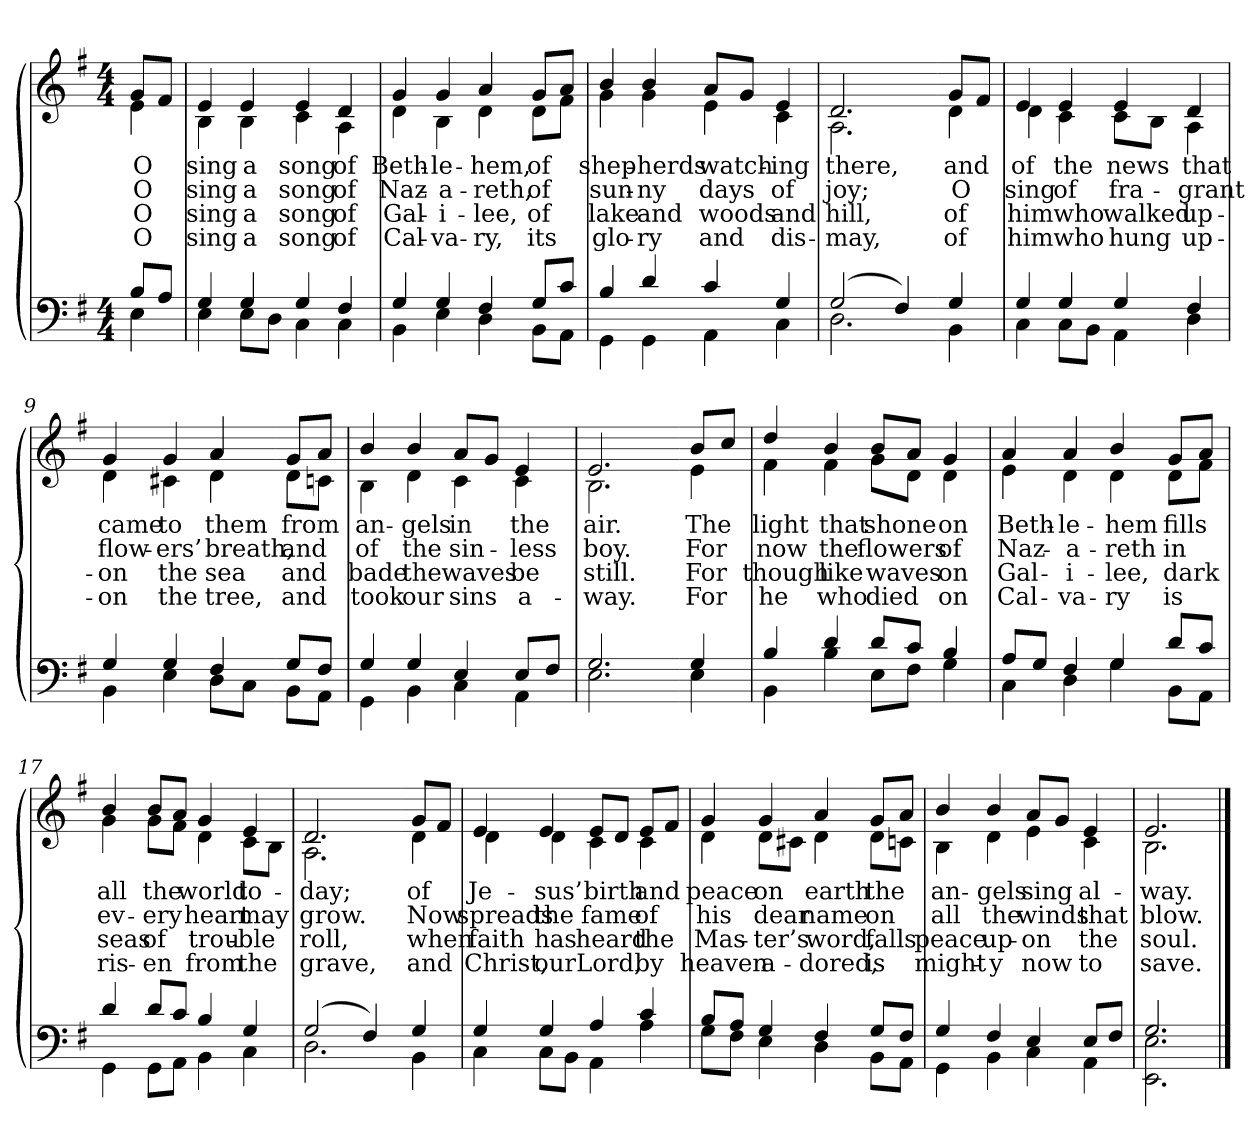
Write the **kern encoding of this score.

**kern	**kern	**text	**text	**text	**text
*part2	*part1	*part1	*part1	*part1	*part1
*staff2	*staff1	*staff1	*staff1	*staff1	*staff1
*clefF4	*clefG2	*	*	*	*
*k[f#]	*k[f#]	*	*	*	*
*M4/4	*M4/4	*	*	*	*
=1	=1	=1	=1	=1	=1
*^	*	*	*	*	*
!	!	!LO:TX:b:i:t=Verse	!	!	!	!
!	!	!	!LO:LY:b	!LO:LY:b	!LO:LY:b	!LO:LY:b
*	*	*^	*	*	*	*
8B/L	4E\	8g/L	4e\	O	O	O	O
8A/J	.	8f#/J	.	.	.	.	.
=2	=2	=2	=2	=2	=2	=2	=2
!	!	!	!	!LO:LY:b	!LO:LY:b	!LO:LY:b	!LO:LY:b
4G/	4E\	4e/	4B\	sing	sing	sing	sing
!	!	!	!	!LO:LY:b	!LO:LY:b	!LO:LY:b	!LO:LY:b
4G/	8E\L	4e/	4B\	a	a	a	a
.	8D\J	.	.	.	.	.	.
!	!	!	!	!LO:LY:b	!LO:LY:b	!LO:LY:b	!LO:LY:b
4G/	4C\	4e/	4c\	song	song	song	song
!	!	!	!	!LO:LY:b	!LO:LY:b	!LO:LY:b	!LO:LY:b
4F#/	4C\	4d/	4A\	of	of	of	of
=3	=3	=3	=3	=3	=3	=3	=3
!	!	!	!	!LO:LY:b	!LO:LY:b	!LO:LY:b	!LO:LY:b
4G/	4BB\	4g/	4d\	Beth-	Naz-	Gal-	Cal-
!	!	!	!	!LO:LY:b	!LO:LY:b	!LO:LY:b	!LO:LY:b
4G/	4E\	4g/	4B\	-le-	-a-	-i-	-va-
!	!	!	!	!LO:LY:b	!LO:LY:b	!LO:LY:b	!LO:LY:b
4F#/	4D\	4a/	4d\	-hem,	-reth,	-lee,	-ry,
!!LO:LB:g=z	!!
=4-	=4-	=4-	=4-	=4-	=4-	=4-	=4-
!	!	!	!	!LO:LY:b	!LO:LY:b	!LO:LY:b	!LO:LY:b
8G/L	8BB\L	8g/L	8d\L	of	of	of	its
8c/J	8AA\J	8a/J	8f#\J	.	.	.	.
=5	=5	=5	=5	=5	=5	=5	=5
!	!	!	!	!LO:LY:b	!LO:LY:b	!LO:LY:b	!LO:LY:b
4B/	4GG\	4b/	4g\	shep-	sun-	lake	glo-
!	!	!	!	!LO:LY:b	!LO:LY:b	!LO:LY:b	!LO:LY:b
4d/	4GG\	4b/	4g\	-herds	-ny	and	-ry
!	!	!	!	!LO:LY:b	!LO:LY:b	!LO:LY:b	!LO:LY:b
4c/	4AA\	8a/L	4e\	watch-	days	woods	and
.	.	8g/J	.	.	.	.	.
!	!	!	!	!LO:LY:b	!LO:LY:b	!LO:LY:b	!LO:LY:b
4G/	4C\	4e/	4c\	-ing	of	and	dis-
=6	=6	=6	=6	=6	=6	=6	=6
!	!	!	!	!LO:LY:b	!LO:LY:b	!LO:LY:b	!LO:LY:b
(>2G/	2.D\	2.d/	2.A\	there,	joy;	hill,	-may,
4F#/)	.	.	.	.	.	.	.
!!LO:LB:g=z	!!
=7-	=7-	=7-	=7-	=7-	=7-	=7-	=7-
!	!	!	!	!LO:LY:b	!LO:LY:b	!LO:LY:b	!LO:LY:b
4G/	4BB\	8g/L	4d\	and	O	of	of
.	.	8f#/J	.	.	.	.	.
=8	=8	=8	=8	=8	=8	=8	=8
!	!	!	!	!LO:LY:b	!LO:LY:b	!LO:LY:b	!LO:LY:b
4G/	4C\	4e/	4d\	of	sing	him	him
!	!	!	!	!LO:LY:b	!LO:LY:b	!LO:LY:b	!LO:LY:b
4G/	8C\L	4e/	4c\	the	of	who	who
.	8BB\J	.	.	.	.	.	.
!	!	!	!	!LO:LY:b	!LO:LY:b	!LO:LY:b	!LO:LY:b
4G/	4AA\	4e/	8c\L	news	fra-	walked	hung
.	.	.	8B\J	.	.	.	.
!	!	!	!	!LO:LY:b	!LO:LY:b	!LO:LY:b	!LO:LY:b
4F#/	4D\	4d/	4A\	that	-grant	up-	up-
=9	=9	=9	=9	=9	=9	=9	=9
!	!	!	!	!LO:LY:b	!LO:LY:b	!LO:LY:b	!LO:LY:b
4G/	4BB\	4g/	4d\	came	flow-	-on	-on
!	!	!	!	!LO:LY:b	!LO:LY:b	!LO:LY:b	!LO:LY:b
4G/	4E\	4g/	4c#X\	to	-ers’	the	the
!	!	!	!	!LO:LY:b	!LO:LY:b	!LO:LY:b	!LO:LY:b
4F#/	8D\L	4a/	4d\	them	breath,	sea	tree,
.	8C\J	.	.	.	.	.	.
!!LO:LB:g=z	!!
=10-	=10-	=10-	=10-	=10-	=10-	=10-	=10-
!	!	!	!	!LO:LY:b	!LO:LY:b	!LO:LY:b	!LO:LY:b
8G/L	8BB\L	8g/L	8d\L	from	and	and	and
8F#/J	8AA\J	8a/J	8c\J	.	.	.	.
=11	=11	=11	=11	=11	=11	=11	=11
!	!	!	!	!LO:LY:b	!LO:LY:b	!LO:LY:b	!LO:LY:b
4G/	4GG\	4b/	4B\	an-	of	bade	took
!	!	!	!	!LO:LY:b	!LO:LY:b	!LO:LY:b	!LO:LY:b
4G/	4BB\	4b/	4d\	-gels	the	the	our
!	!	!	!	!LO:LY:b	!LO:LY:b	!LO:LY:b	!LO:LY:b
4E/	4C\	8a/L	4c\	in	sin-	waves	sins
.	.	8g/J	.	.	.	.	.
!	!	!	!	!LO:LY:b	!LO:LY:b	!LO:LY:b	!LO:LY:b
8E/L	4AA\	4e/	4c\	the	-less	be	a-
8F#/J	.	.	.	.	.	.	.
=12	=12	=12	=12	=12	=12	=12	=12
!	!	!	!	!LO:LY:b	!LO:LY:b	!LO:LY:b	!LO:LY:b
2.G/	2.E\	2.e/	2.B\	air.	boy.	still.	-way.
!!LO:LB:g=z	!!
=13-	=13-	=13-	=13-	=13-	=13-	=13-	=13-
!	!	!	!	!LO:LY:b	!LO:LY:b	!LO:LY:b	!LO:LY:b
4G/	4E\	8b/L	4e\	The	For	For	For
.	.	8cc/J	.	.	.	.	.
=14	=14	=14	=14	=14	=14	=14	=14
!	!	!	!	!LO:LY:b	!LO:LY:b	!LO:LY:b	!LO:LY:b
4B/	4BB\	4dd/	4f#\	light	now	though	he
!	!	!	!	!LO:LY:b	!LO:LY:b	!LO:LY:b	!LO:LY:b
4d/	4B\	4b/	4f#\	that	the	like	who
!	!	!	!	!LO:LY:b	!LO:LY:b	!LO:LY:b	!LO:LY:b
8d/L	8E\L	8b/L	8g\L	shone	flowers	waves	died
8c/J	8F#\J	8a/J	8d\J	.	.	.	.
!	!	!	!	!LO:LY:b	!LO:LY:b	!LO:LY:b	!LO:LY:b
4B/	4G\	4g/	4d\	on	of	on	on
=15	=15	=15	=15	=15	=15	=15	=15
!	!	!	!	!LO:LY:b	!LO:LY:b	!LO:LY:b	!LO:LY:b
8A/L	4C\	4a/	4e\	Beth-	Naz-	Gal-	Cal-
8G/J	.	.	.	.	.	.	.
!	!	!	!	!LO:LY:b	!LO:LY:b	!LO:LY:b	!LO:LY:b
4F#/	4D\	4a/	4d\	-le-	-a-	-i-	-va-
!	!	!	!	!LO:LY:b	!LO:LY:b	!LO:LY:b	!LO:LY:b
4G/	4G\	4b/	4d\	-hem	-reth	-lee,	-ry
!!LO:LB:g=z	!!
=16-	=16-	=16-	=16-	=16-	=16-	=16-	=16-
!	!	!	!	!LO:LY:b	!LO:LY:b	!LO:LY:b	!LO:LY:b
8d/L	8BB\L	8g/L	8d\L	fills	in	dark	is
8c/J	8AA\J	8a/J	8f#\J	.	.	.	.
=17	=17	=17	=17	=17	=17	=17	=17
!	!	!	!	!LO:LY:b	!LO:LY:b	!LO:LY:b	!LO:LY:b
4d/	4GG\	4b/	4g\	all	ev-	seas	ris-
!	!	!	!	!LO:LY:b	!LO:LY:b	!LO:LY:b	!LO:LY:b
8d/L	8GG\L	8b/L	8g\L	the	-ery	of	-en
8c/J	8AA\J	8a/J	8f#\J	.	.	.	.
!	!	!	!	!LO:LY:b	!LO:LY:b	!LO:LY:b	!LO:LY:b
4B/	4BB\	4g/	4d\	world	heart	trou-	from
!	!	!	!	!LO:LY:b	!LO:LY:b	!LO:LY:b	!LO:LY:b
4G/	4C\	4e/	8c\L	to-	may	-ble	the
.	.	.	8B\J	.	.	.	.
=18	=18	=18	=18	=18	=18	=18	=18
!	!	!	!	!LO:LY:b	!LO:LY:b	!LO:LY:b	!LO:LY:b
(>2G/	2.D\	2.d/	2.A\	-day;	grow.	roll,	grave,
4F#/)	.	.	.	.	.	.	.
!!LO:LB:g=z	!!
=19-	=19-	=19-	=19-	=19-	=19-	=19-	=19-
!	!	!	!	!LO:LY:b	!LO:LY:b	!LO:LY:b	!LO:LY:b
4G/	4BB\	8g/L	4d\	of	Now	when	and
.	.	8f#/J	.	.	.	.	.
=20	=20	=20	=20	=20	=20	=20	=20
!	!	!	!	!LO:LY:b	!LO:LY:b	!LO:LY:b	!LO:LY:b
4G/	4C\	4e/	4d\	Je-	spreads	faith	Christ,
!	!	!	!	!LO:LY:b	!LO:LY:b	!LO:LY:b	!LO:LY:b
4G/	8C\L	4e/	4d\	-sus’	the	has	our
.	8BB\J	.	.	.	.	.	.
!	!	!	!	!LO:LY:b	!LO:LY:b	!LO:LY:b	!LO:LY:b
4A/	4AA\	8e/L	4c\	birth	fame	heard	Lord,
.	.	8d/J	.	.	.	.	.
!	!	!	!	!LO:LY:b	!LO:LY:b	!LO:LY:b	!LO:LY:b
4c/	4A\	8e/L	4c\	and	of	the	by
.	.	8f#/J	.	.	.	.	.
=21	=21	=21	=21	=21	=21	=21	=21
!	!	!	!	!LO:LY:b	!LO:LY:b	!LO:LY:b	!LO:LY:b
8B/L	8G\L	4g/	4d\	peace	his	Mas-	heaven
8A/J	8F#\J	.	.	.	.	.	.
!	!	!	!	!LO:LY:b	!LO:LY:b	!LO:LY:b	!LO:LY:b
4G/	4E\	4g/	8d\L	on	dear	-ter’s	a-
.	.	.	8c#X\J	.	.	.	.
!	!	!	!	!LO:LY:b	!LO:LY:b	!LO:LY:b	!LO:LY:b
4F#/	4D\	4a/	4d\	earth	name	word,	-dored,
!!LO:LB:g=z	!!
=22-	=22-	=22-	=22-	=22-	=22-	=22-	=22-
!	!	!	!	!LO:LY:b	!LO:LY:b	!LO:LY:b	!LO:LY:b
8G/L	8BB\L	8g/L	8d\L	the	on	falls	is
8F#/J	8AA\J	8a/J	8c\J	.	.	.	.
=23	=23	=23	=23	=23	=23	=23	=23
!	!	!	!	!LO:LY:b	!LO:LY:b	!LO:LY:b	!LO:LY:b
4G/	4GG\	4b/	4B\	an-	all	peace	might-
!	!	!	!	!LO:LY:b	!LO:LY:b	!LO:LY:b	!LO:LY:b
4F#/	4BB\	4b/	4d\	-gels	the	up-	-y
!	!	!	!	!LO:LY:b	!LO:LY:b	!LO:LY:b	!LO:LY:b
4E/	4C\	8a/L	4e\	sing	winds	-on	now
.	.	8g/J	.	.	.	.	.
!	!	!	!	!LO:LY:b	!LO:LY:b	!LO:LY:b	!LO:LY:b
8E/L	4AA\	4e/	4c\	al-	that	the	to
8F#/J	.	.	.	.	.	.	.
=24	=24	=24	=24	=24	=24	=24	=24
!	!	!	!	!LO:LY:b	!LO:LY:b	!LO:LY:b	!LO:LY:b
2.G/	2.EE!\ 2.E\	2.e/	2.B\	-way.	blow.	soul.	save.
*v	*v	*	*	*	*	*	*
*	*v	*v	*	*	*	*
==	==	==	==	==	==
*-	*-	*-	*-	*-	*-
